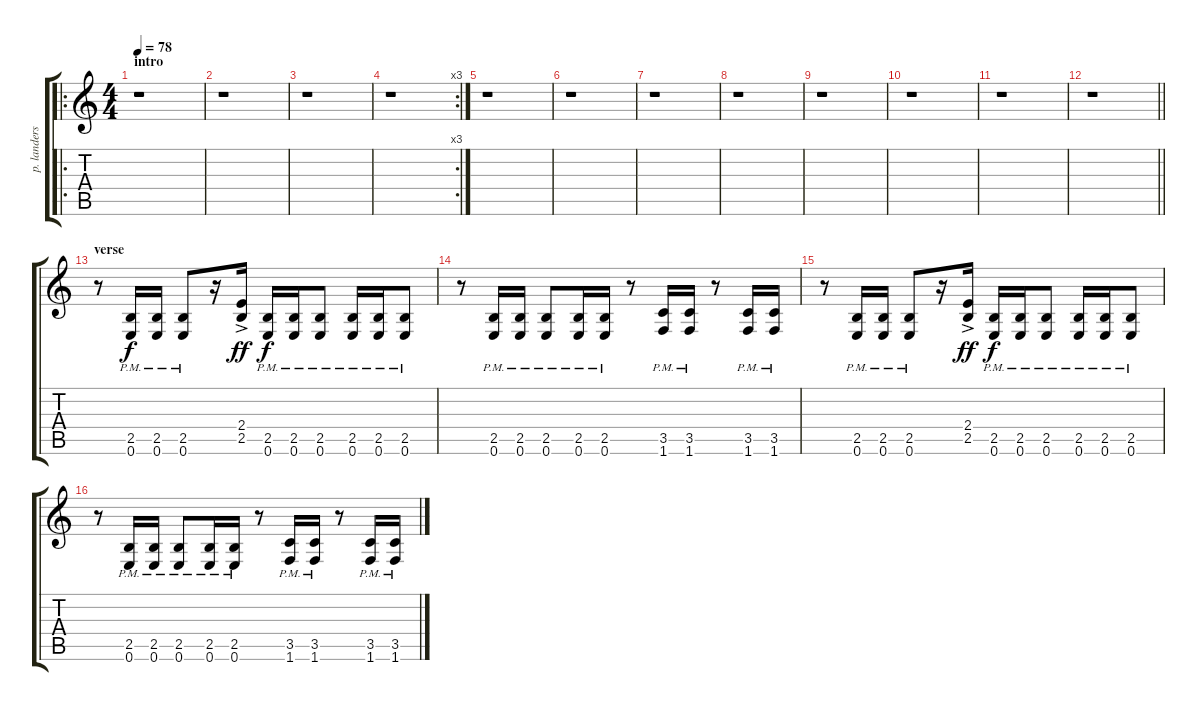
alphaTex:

\track ("p. landers - rhythm guitar" "p. landers") {instrument distortionguitar}
\staff {score tabs}
\tuning (E4 B3 G3 D3 A2 E2) {hide}
\ro
\ts (4 4)
\section ("" "intro")
\tempo 78
\clef g2
\ks c
r.1{dy f instrument distortionguitar} |
r.1 |
r.1 |
\rc 3
r.1 |
r.1 |
r.1 |
r.1 |
r.1 |
r.1 |
r.1 |
r.1 |
\barLineRight lightlight
r.1 |
\section ("" "verse")
r.8 (2.5{pm} 0.6{pm}).16 (2.5{pm} 0.6{pm}).16 (2.5{pm} 0.6{pm}).8 r.16 (2.4{ac} 2.5{ac}).16{dy ff} (2.5{pm} 0.6{pm}).16{dy f} (2.5{pm} 0.6{pm}).16 (2.5{pm} 0.6{pm}).8 (2.5{pm} 0.6{pm}).16 (2.5{pm} 0.6{pm}).16 (2.5{pm} 0.6{pm}).8 |
r.8 (2.5{pm} 0.6{pm}).16 (2.5{pm} 0.6{pm}).16 (2.5{pm} 0.6{pm}).8 (2.5{pm} 0.6{pm}).16 (2.5{pm} 0.6{pm}).16 r.8 (3.5{pm} 1.6{pm}).16 (3.5{pm} 1.6{pm}).16 r.8 (3.5{pm} 1.6{pm}).16 (3.5{pm} 1.6{pm}).16 |
r.8 (2.5{pm} 0.6{pm}).16 (2.5{pm} 0.6{pm}).16 (2.5{pm} 0.6{pm}).8 r.16 (2.4{ac} 2.5{ac}).16{dy ff} (2.5{pm} 0.6{pm}).16{dy f} (2.5{pm} 0.6{pm}).16 (2.5{pm} 0.6{pm}).8 (2.5{pm} 0.6{pm}).16 (2.5{pm} 0.6{pm}).16 (2.5{pm} 0.6{pm}).8 |
r.8 (2.5{pm} 0.6{pm}).16 (2.5{pm} 0.6{pm}).16 (2.5{pm} 0.6{pm}).8 (2.5{pm} 0.6{pm}).16 (2.5{pm} 0.6{pm}).16 r.8 (3.5{pm} 1.6{pm}).16 (3.5{pm} 1.6{pm}).16 r.8 (3.5{pm} 1.6{pm}).16 (3.5{pm} 1.6{pm}).16
